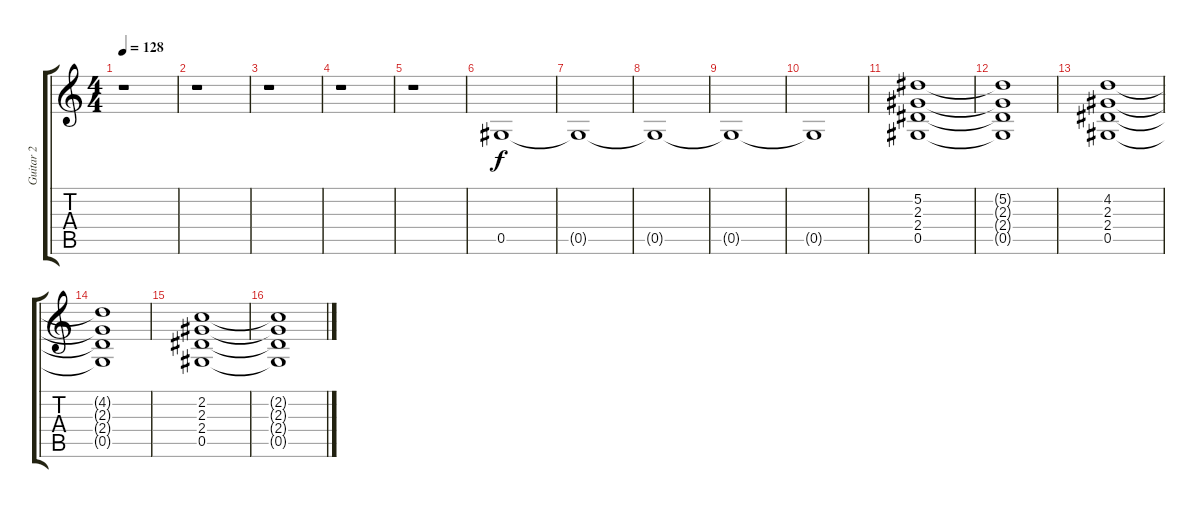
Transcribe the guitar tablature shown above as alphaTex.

\track ("Guitar 2" "Guitar 2") {instrument overdrivenguitar}
\staff {score tabs}
\tuning (Eb4 Bb3 Gb3 Db3 Ab2 Eb2) {hide}
\ts (4 4)
\tempo 128
\clef g2
\ks c
r.1{dy f} |
r.1 |
r.1 |
r.1 |
r.1 |
0.5.1 |
0.5{t}.1 |
0.5{t}.1 |
0.5{t}.1 |
0.5{t}.1 |
(5.2 2.3 2.4 0.5).1 |
(5.2{t} 2.3{t} 2.4{t} 0.5{t}).1 |
(4.2 2.3 2.4 0.5).1 |
(4.2{t} 2.3{t} 2.4{t} 0.5{t}).1 |
(2.2 2.3 2.4 0.5).1 |
(2.2{t} 2.3{t} 2.4{t} 0.5{t}).1
